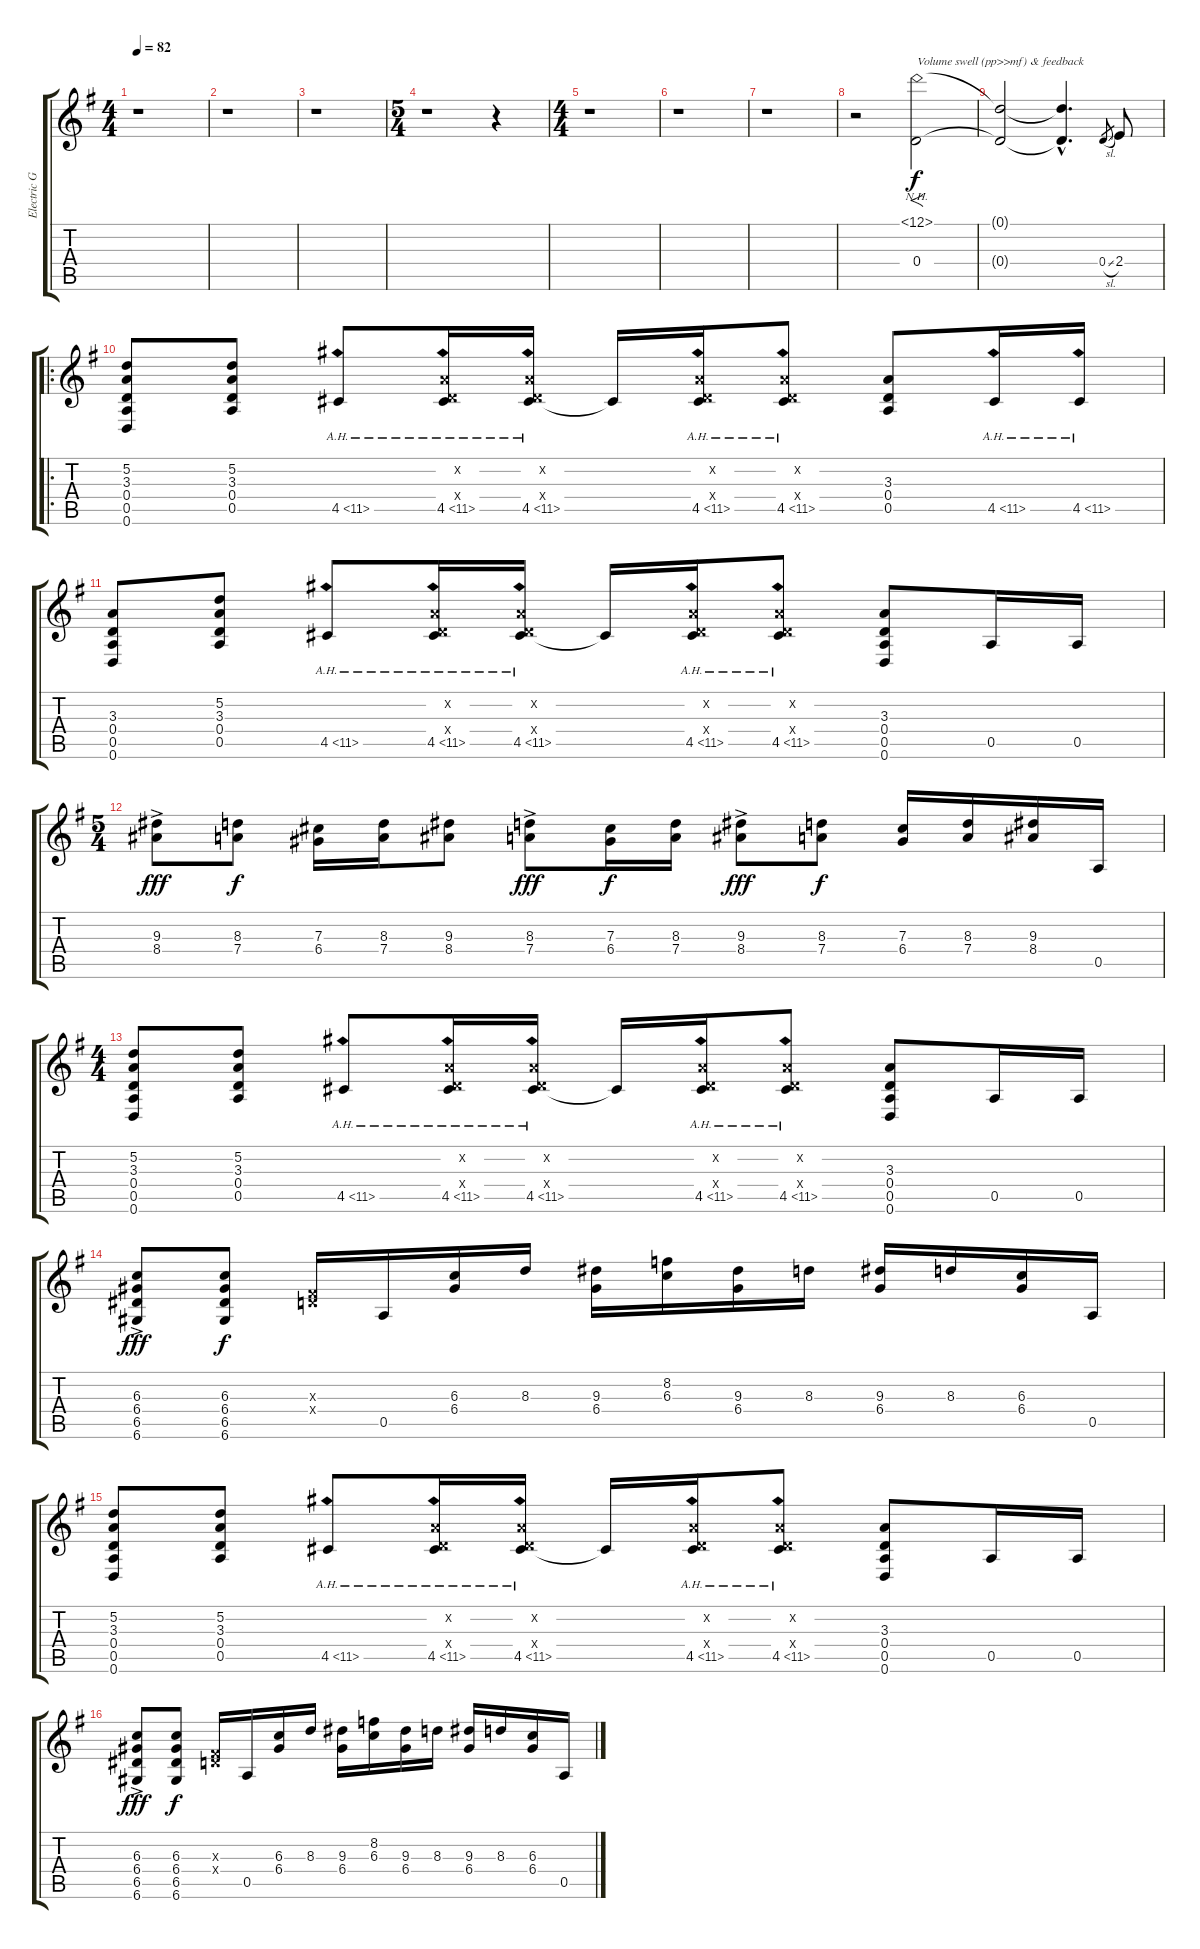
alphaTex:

\track ("Electric Guitar 1 (heavy dist.)" "Electric G") {instrument distortionguitar}
\staff {score tabs}
\tuning (D4 A3 Gb3 D3 A2 D2) {hide}
\ts (4 4)
\tempo 82
\clef g2
\ks g
r.1{dy f instrument distortionguitar} |
r.1 |
r.1 |
\ts (5 4)
r.1 r.4 |
\ts (4 4)
r.1 |
r.1 |
r.1 |
r.2 (0.1{nh} 0.4).2{f txt "Volume swell (pp>>mf) & feedback"} |
(0.1{t} 0.4{t}).2 (0.1{hac t} 0.4{hac t}).4{d} 0.4{sl}.8{gr} 2.4.8 |
\ro
(5.2 3.3 0.4 0.5 0.6).8 (5.2 3.3 0.4 0.5).8 4.5{ah 7}.8 (0.2{x} 0.4{x} 4.5{ah 7}).16 (0.2{x} 0.4{x} 4.5{ah 7}).16 4.5{t}.16 (0.2{x} 0.4{x} 4.5{ah 7}).16 (0.2{x} 0.4{x} 4.5{ah 7}).8 (3.3 0.4 0.5).8 4.5{ah 7}.16 4.5{ah 7}.16 |
(3.3 0.4 0.5 0.6).8 (5.2 3.3 0.4 0.5).8 4.5{ah 7}.8 (0.2{x} 0.4{x} 4.5{ah 7}).16 (0.2{x} 0.4{x} 4.5{ah 7}).16 4.5{t}.16 (0.2{x} 0.4{x} 4.5{ah 7}).16 (0.2{x} 0.4{x} 4.5{ah 7}).8 (3.3 0.4 0.5 0.6).8 0.5.16 0.5.16 |
\ts (5 4)
(9.3{ac} 8.4).8{dy fff} (8.3 7.4).8{dy f} (7.3 6.4).16 (8.3 7.4).16 (9.3 8.4).8 (8.3{ac} 7.4).8{dy fff} (7.3 6.4).16{dy f} (8.3 7.4).16 (9.3{ac} 8.4).8{dy fff} (8.3 7.4).8{dy f} (7.3 6.4).16 (8.3 7.4).16 (9.3 8.4).16 0.5.16 |
\ts (4 4)
(5.2 3.3 0.4 0.5 0.6).8 (5.2 3.3 0.4 0.5).8 4.5{ah 7}.8 (0.2{x} 0.4{x} 4.5{ah 7}).16 (0.2{x} 0.4{x} 4.5{ah 7}).16 4.5{t}.16 (0.2{x} 0.4{x} 4.5{ah 7}).16 (0.2{x} 0.4{x} 4.5{ah 7}).8 (3.3 0.4 0.5 0.6).8 0.5.16 0.5.16 |
(6.3{ac} 6.4{ac} 6.5{ac} 6.6{ac}).8{dy fff} (6.3 6.4 6.5 6.6).8{dy f} (0.3{x} 0.4{x}).16 0.5.16 (6.3 6.4).16 8.3.16 (9.3 6.4).16 (8.2 6.3).16 (9.3 6.4).16 8.3.16 (9.3 6.4).16 8.3.16 (6.3 6.4).16 0.5.16 |
(5.2 3.3 0.4 0.5 0.6).8 (5.2 3.3 0.4 0.5).8 4.5{ah 7}.8 (0.2{x} 0.4{x} 4.5{ah 7}).16 (0.2{x} 0.4{x} 4.5{ah 7}).16 4.5{t}.16 (0.2{x} 0.4{x} 4.5{ah 7}).16 (0.2{x} 0.4{x} 4.5{ah 7}).8 (3.3 0.4 0.5 0.6).8 0.5.16 0.5.16 |
(6.3{ac} 6.4{ac} 6.5{ac} 6.6{ac}).8{dy fff} (6.3 6.4 6.5 6.6).8{dy f} (0.3{x} 0.4{x}).16 0.5.16 (6.3 6.4).16 8.3.16 (9.3 6.4).16 (8.2 6.3).16 (9.3 6.4).16 8.3.16 (9.3 6.4).16 8.3.16 (6.3 6.4).16 0.5.16
